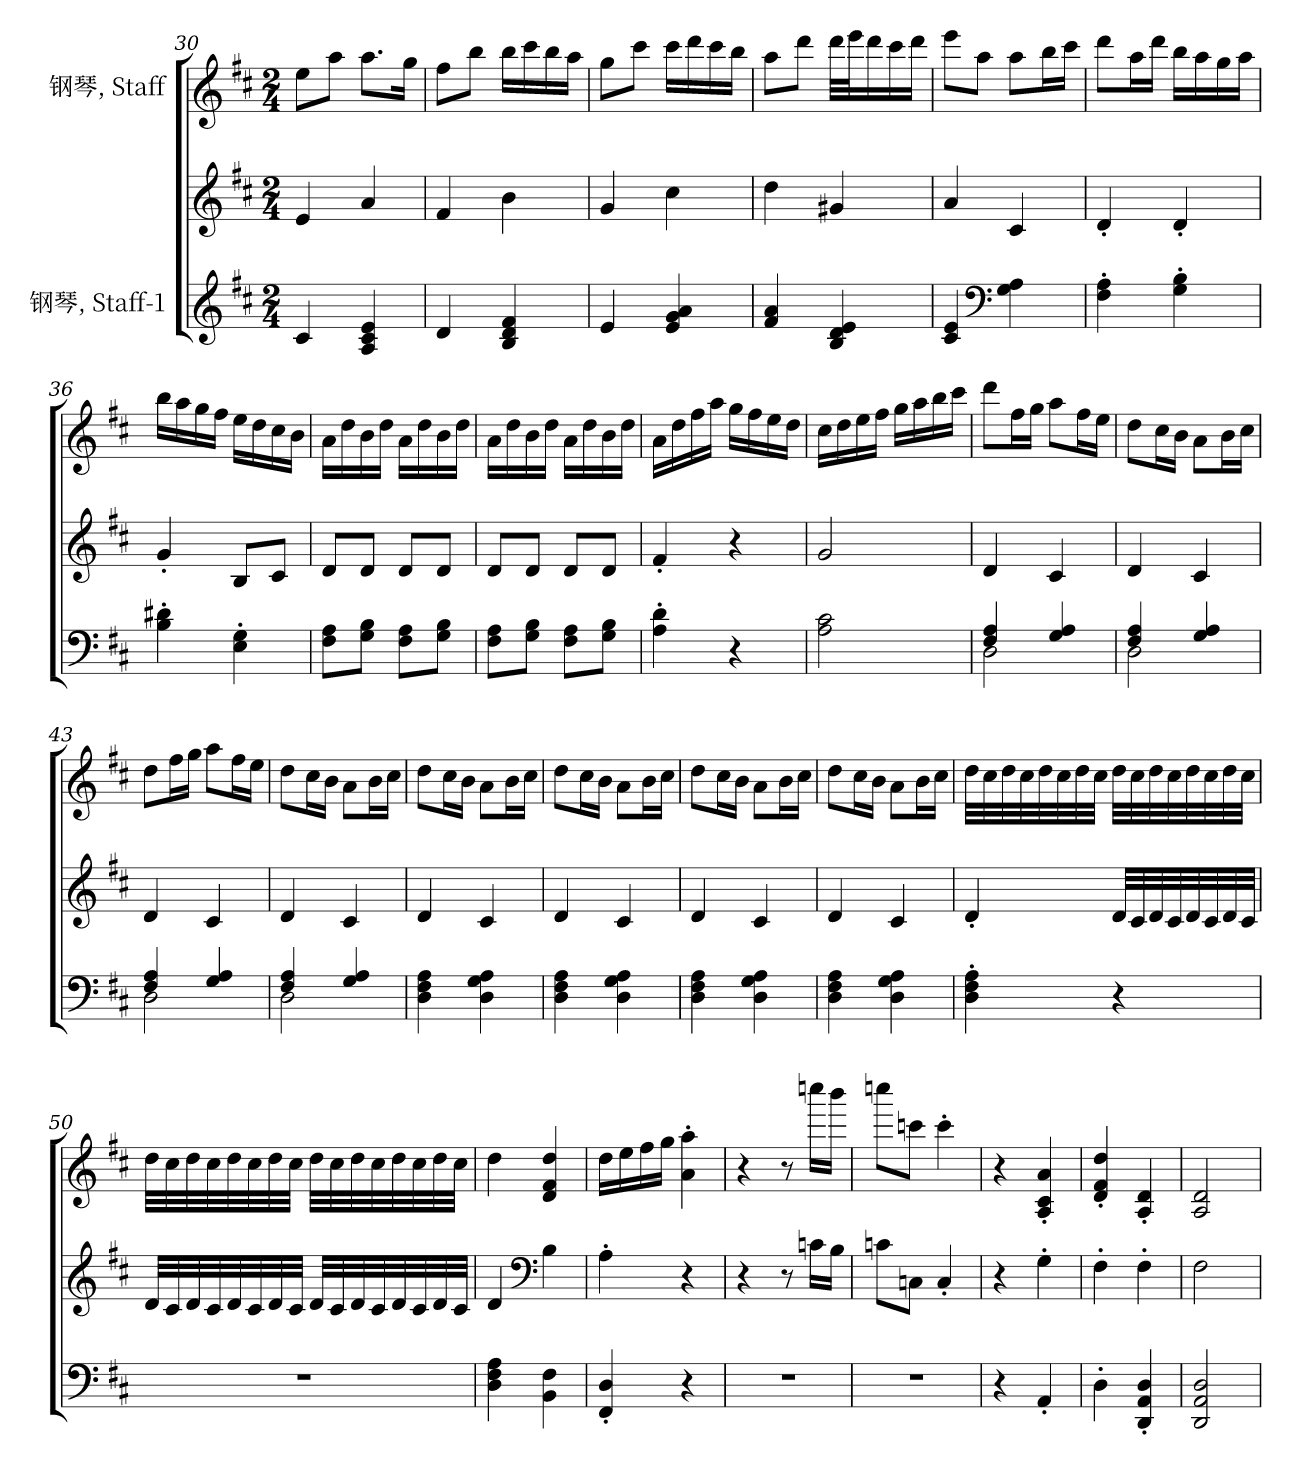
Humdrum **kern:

**kern	**kern	**kern
*part2	*part2	*part1
*staff3	*staff2	*staff1
*I"钢琴, Staff-1	*	*I"钢琴, Staff
*clefG2	*clefG2	*clefG2
*k[f#c#]	*k[f#c#]	*k[f#c#]
*M2/4	*M2/4	*M2/4
=30	=30	=30
4c#/	4e/	8ee\L
.	.	8aa\J
4A/ 4c#/ 4e/	4a/	8.aa\L
.	.	16gg\Jk
!!LO:LB:g=z
=31	=31	=31
4d/	4f#/	8ff#\L
.	.	8bb\J
4B/ 4d/ 4f#/	4b\	16bb\LL
.	.	16ccc#\
.	.	16bb\
.	.	16aa\JJ
=32	=32	=32
4e/	4g/	8gg\L
.	.	8ccc#\J
4e/ 4g/ 4a/	4cc#\	16ccc#\LL
.	.	16ddd\
.	.	16ccc#\
.	.	16bb\JJ
=33	=33	=33
4f#/ 4a/	4dd\	8aa\L
.	.	8ddd\J
4B/ 4d/ 4e/	4g#X/	32ddd\LLL
.	.	32eee\J
.	.	16ddd\
.	.	16ccc#\
.	.	16ddd\JJ
=34	=34	=34
4c#/ 4e/	4a/	8eee\L
.	.	8aa\J
*clefF4	*	*
4G\ 4A\	4c#/	8aa\L
.	.	16bb\L
.	.	16ccc#\JJ
!!LO:PB:g=z
=35	=35	=35
4F#\' 4A\'	4d'/	8ddd\L
.	.	16aa\L
.	.	16ddd\JJ
4G\' 4B\'	4d'/	16bb\LL
.	.	16aa\
.	.	16gg\
.	.	16aa\JJ
=36	=36	=36
4B\' 4d#X\'	4g'/	16bb\LL
.	.	16aa\
.	.	16gg\
.	.	16ff#\JJ
4E\' 4G\'	8B/L	16ee\LL
.	.	16dd\
.	8c#/J	16cc#\
.	.	16b\JJ
=37	=37	=37
8F#\ 8A\L	8d/L	16a\LL
.	.	16dd\
8G\ 8B\J	8d/J	16b\
.	.	16dd\JJ
8F#\ 8A\L	8d/L	16a\LL
.	.	16dd\
8G\ 8B\J	8d/J	16b\
.	.	16dd\JJ
=38	=38	=38
8F#\ 8A\L	8d/L	16a\LL
.	.	16dd\
8G\ 8B\J	8d/J	16b\
.	.	16dd\JJ
8F#\ 8A\L	8d/L	16a\LL
.	.	16dd\
8G\ 8B\J	8d/J	16b\
.	.	16dd\JJ
!!LO:LB:g=z
=39	=39	=39
4A\' 4d\'	4f#'/	16a\LL
.	.	16dd\
.	.	16ff#\
.	.	16aa\JJ
4r	4r	16gg\LL
.	.	16ff#\
.	.	16ee\
.	.	16dd\JJ
=40	=40	=40
2A\ 2c#\	2g/	16cc#\LL
.	.	16dd\
.	.	16ee\
.	.	16ff#\JJ
.	.	16gg\LL
.	.	16aa\
.	.	16bb\
.	.	16ccc#\JJ
=41	=41	=41
*^	*	*
4F#/ 4A/	2D\	4d/	8ddd\L
.	.	.	16ff#\L
.	.	.	16gg\JJ
4G/ 4A/	.	4c#/	8aa\L
.	.	.	16ff#\L
.	.	.	16ee\JJ
=42	=42	=42	=42
4F#/ 4A/	2D\	4d/	8dd\L
.	.	.	16cc#\L
.	.	.	16b\JJ
4G/ 4A/	.	4c#/	8a\L
.	.	.	16b\L
.	.	.	16cc#\JJ
=43	=43	=43	=43
4F#/ 4A/	2D\	4d/	8dd\L
.	.	.	16ff#\L
.	.	.	16gg\JJ
4G/ 4A/	.	4c#/	8aa\L
.	.	.	16ff#\L
.	.	.	16ee\JJ
!!LO:LB:g=z
=44	=44	=44	=44
4F#/ 4A/	2D\	4d/	8dd\L
.	.	.	16cc#\L
.	.	.	16b\JJ
4G/ 4A/	.	4c#/	8a\L
.	.	.	16b\L
.	.	.	16cc#\JJ
*v	*v	*	*
=45	=45	=45
4D\ 4F#\ 4A\	4d/	8dd\L
.	.	16cc#\L
.	.	16b\JJ
4D\ 4G\ 4A\	4c#/	8a\L
.	.	16b\L
.	.	16cc#\JJ
=46	=46	=46
4D\ 4F#\ 4A\	4d/	8dd\L
.	.	16cc#\L
.	.	16b\JJ
4D\ 4G\ 4A\	4c#/	8a\L
.	.	16b\L
.	.	16cc#\JJ
=47	=47	=47
4D\ 4F#\ 4A\	4d/	8dd\L
.	.	16cc#\L
.	.	16b\JJ
4D\ 4G\ 4A\	4c#/	8a\L
.	.	16b\L
.	.	16cc#\JJ
=48	=48	=48
4D\ 4F#\ 4A\	4d/	8dd\L
.	.	16cc#\L
.	.	16b\JJ
4D\ 4G\ 4A\	4c#/	8a\L
.	.	16b\L
.	.	16cc#\JJ
!!LO:LB:g=z
=49	=49	=49
4D\' 4F#\' 4A\'	4d'/	32dd\LLL
.	.	32cc#\
.	.	32dd\
.	.	32cc#\
.	.	32dd\
.	.	32cc#\
.	.	32dd\
.	.	32cc#\JJJ
4r	32d/LLL	32dd\LLL
.	32c#/	32cc#\
.	32d/	32dd\
.	32c#/	32cc#\
.	32d/	32dd\
.	32c#/	32cc#\
.	32d/	32dd\
.	32c#/JJJ	32cc#\JJJ
=50	=50	=50
2r	32d/LLL	32dd\LLL
.	32c#/	32cc#\
.	32d/	32dd\
.	32c#/	32cc#\
.	32d/	32dd\
.	32c#/	32cc#\
.	32d/	32dd\
.	32c#/JJJ	32cc#\JJJ
.	32d/LLL	32dd\LLL
.	32c#/	32cc#\
.	32d/	32dd\
.	32c#/	32cc#\
.	32d/	32dd\
.	32c#/	32cc#\
.	32d/	32dd\
.	32c#/JJJ	32cc#\JJJ
=51	=51	=51
4D\ 4F#\ 4A\	4d/	4dd\
*	*clefF4	*
4BB\ 4F#\	4B\	4d/ 4f#/ 4dd/
=52	=52	=52
4FF#/' 4D/'	4A'\	16dd\LL
.	.	16ee\
.	.	16ff#\
.	.	16gg\JJ
4r	4r	4a\' 4aa\'
!!LO:PB:g=z
=53	=53	=53
2r	4r	4r
.	8r	8r
.	16cn\LL	16ccccn\LL
.	16B\JJ	16bbb\JJ
=54	=54	=54
2r	8cn\L	8ccccn\L
.	8Cn\J	8cccn\J
.	4C'/	4ccc'\
=55	=55	=55
4r	4r	4r
4AA'/	4G'\	4A/' 4c#/' 4a/'
=56	=56	=56
4D'\	4F#'\	4d/' 4f#/' 4dd/'
4DD/' 4AA/' 4D/'	4F#'\	4A/' 4d/'
=57	=57	=57
2DD/ 2AA/ 2D/	2F#\	2A/ 2d/
=	=	=
*-	*-	*-
